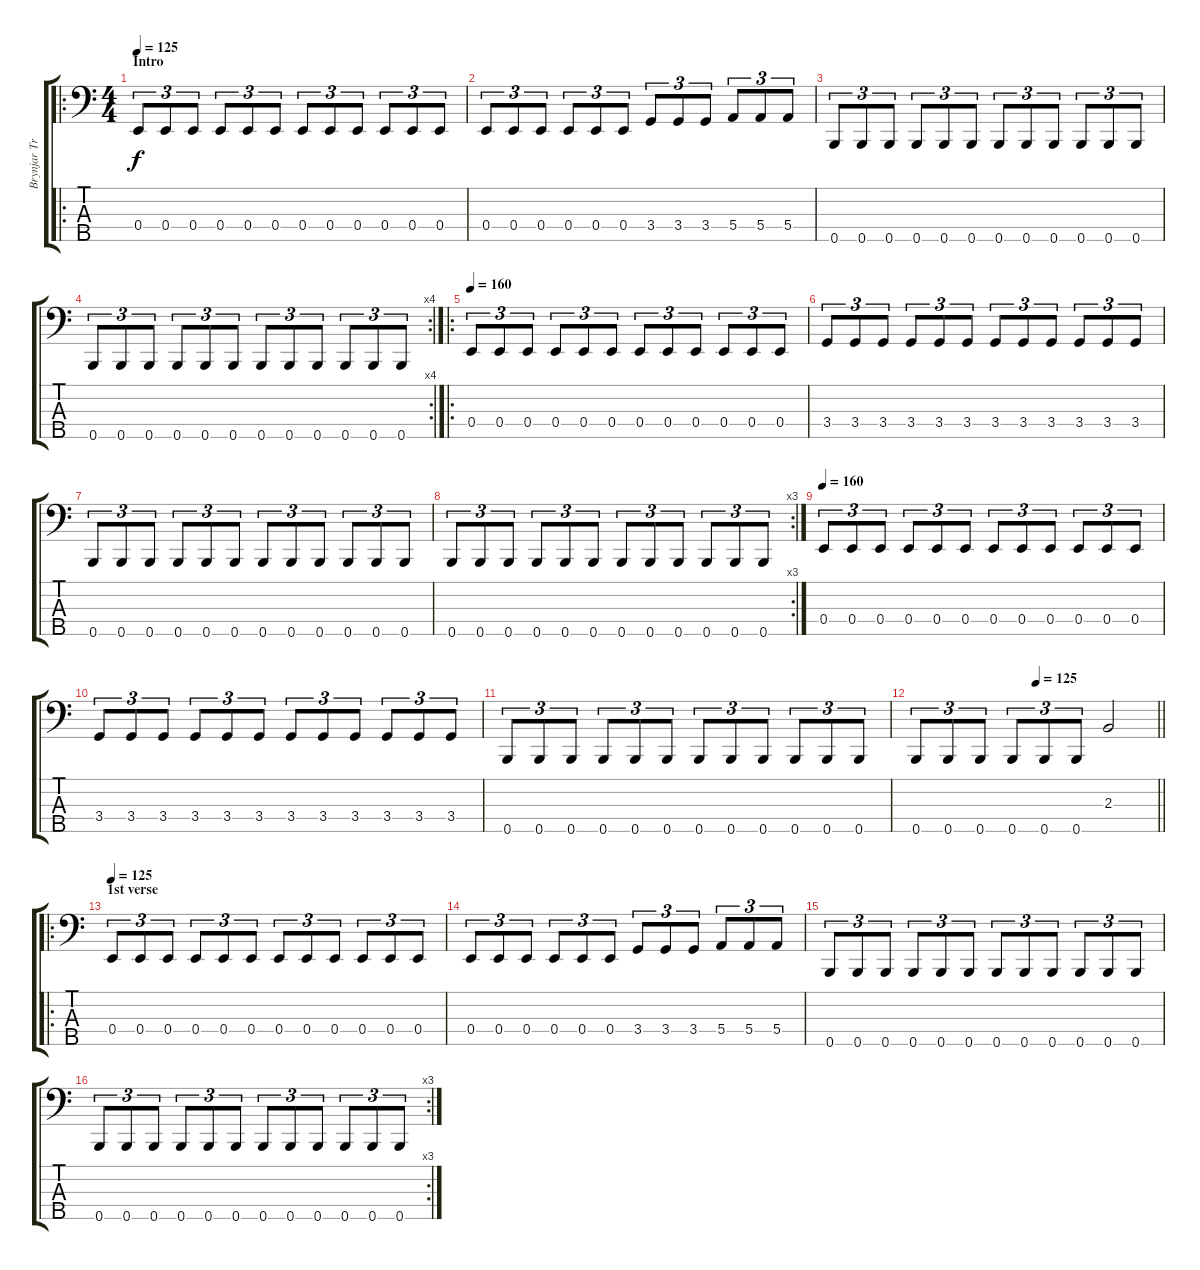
\track ("Brynjar Tristan" "Brynjar Tr") {instrument electricbasspick}
\staff {score tabs}
\tuning (G2 D2 A1 E1 B0) {hide}
\ro
\ts (4 4)
\section ("" "Intro")
\tempo 125
\clef f4
\ks c
0.4.8{tu (3 2) dy f instrument electricbasspick} 0.4.8{tu (3 2)} 0.4.8{tu (3 2)} 0.4.8{tu (3 2)} 0.4.8{tu (3 2)} 0.4.8{tu (3 2)} 0.4.8{tu (3 2)} 0.4.8{tu (3 2)} 0.4.8{tu (3 2)} 0.4.8{tu (3 2)} 0.4.8{tu (3 2)} 0.4.8{tu (3 2)} |
0.4.8{tu (3 2)} 0.4.8{tu (3 2)} 0.4.8{tu (3 2)} 0.4.8{tu (3 2)} 0.4.8{tu (3 2)} 0.4.8{tu (3 2)} 3.4.8{tu (3 2)} 3.4.8{tu (3 2)} 3.4.8{tu (3 2)} 5.4.8{tu (3 2)} 5.4.8{tu (3 2)} 5.4.8{tu (3 2)} |
0.5.8{tu (3 2)} 0.5.8{tu (3 2)} 0.5.8{tu (3 2)} 0.5.8{tu (3 2)} 0.5.8{tu (3 2)} 0.5.8{tu (3 2)} 0.5.8{tu (3 2)} 0.5.8{tu (3 2)} 0.5.8{tu (3 2)} 0.5.8{tu (3 2)} 0.5.8{tu (3 2)} 0.5.8{tu (3 2)} |
\rc 4
0.5.8{tu (3 2)} 0.5.8{tu (3 2)} 0.5.8{tu (3 2)} 0.5.8{tu (3 2)} 0.5.8{tu (3 2)} 0.5.8{tu (3 2)} 0.5.8{tu (3 2)} 0.5.8{tu (3 2)} 0.5.8{tu (3 2)} 0.5.8{tu (3 2)} 0.5.8{tu (3 2)} 0.5.8{tu (3 2)} |
\ro
\tempo 160
0.4.8{tu (3 2)} 0.4.8{tu (3 2)} 0.4.8{tu (3 2)} 0.4.8{tu (3 2)} 0.4.8{tu (3 2)} 0.4.8{tu (3 2)} 0.4.8{tu (3 2)} 0.4.8{tu (3 2)} 0.4.8{tu (3 2)} 0.4.8{tu (3 2)} 0.4.8{tu (3 2)} 0.4.8{tu (3 2)} |
3.4.8{tu (3 2)} 3.4.8{tu (3 2)} 3.4.8{tu (3 2)} 3.4.8{tu (3 2)} 3.4.8{tu (3 2)} 3.4.8{tu (3 2)} 3.4.8{tu (3 2)} 3.4.8{tu (3 2)} 3.4.8{tu (3 2)} 3.4.8{tu (3 2)} 3.4.8{tu (3 2)} 3.4.8{tu (3 2)} |
0.5.8{tu (3 2)} 0.5.8{tu (3 2)} 0.5.8{tu (3 2)} 0.5.8{tu (3 2)} 0.5.8{tu (3 2)} 0.5.8{tu (3 2)} 0.5.8{tu (3 2)} 0.5.8{tu (3 2)} 0.5.8{tu (3 2)} 0.5.8{tu (3 2)} 0.5.8{tu (3 2)} 0.5.8{tu (3 2)} |
\rc 3
0.5.8{tu (3 2)} 0.5.8{tu (3 2)} 0.5.8{tu (3 2)} 0.5.8{tu (3 2)} 0.5.8{tu (3 2)} 0.5.8{tu (3 2)} 0.5.8{tu (3 2)} 0.5.8{tu (3 2)} 0.5.8{tu (3 2)} 0.5.8{tu (3 2)} 0.5.8{tu (3 2)} 0.5.8{tu (3 2)} |
\tempo 160
0.4.8{tu (3 2)} 0.4.8{tu (3 2)} 0.4.8{tu (3 2)} 0.4.8{tu (3 2)} 0.4.8{tu (3 2)} 0.4.8{tu (3 2)} 0.4.8{tu (3 2)} 0.4.8{tu (3 2)} 0.4.8{tu (3 2)} 0.4.8{tu (3 2)} 0.4.8{tu (3 2)} 0.4.8{tu (3 2)} |
3.4.8{tu (3 2)} 3.4.8{tu (3 2)} 3.4.8{tu (3 2)} 3.4.8{tu (3 2)} 3.4.8{tu (3 2)} 3.4.8{tu (3 2)} 3.4.8{tu (3 2)} 3.4.8{tu (3 2)} 3.4.8{tu (3 2)} 3.4.8{tu (3 2)} 3.4.8{tu (3 2)} 3.4.8{tu (3 2)} |
0.5.8{tu (3 2)} 0.5.8{tu (3 2)} 0.5.8{tu (3 2)} 0.5.8{tu (3 2)} 0.5.8{tu (3 2)} 0.5.8{tu (3 2)} 0.5.8{tu (3 2)} 0.5.8{tu (3 2)} 0.5.8{tu (3 2)} 0.5.8{tu (3 2)} 0.5.8{tu (3 2)} 0.5.8{tu (3 2)} |
\tempo (125 0.5)
\barLineRight lightlight
0.5.8{tu (3 2)} 0.5.8{tu (3 2)} 0.5.8{tu (3 2)} 0.5.8{tu (3 2)} 0.5.8{tu (3 2)} 0.5.8{tu (3 2)} 2.3.2 |
\ro
\section ("" "1st verse")
\tempo 125
0.4.8{tu (3 2)} 0.4.8{tu (3 2)} 0.4.8{tu (3 2)} 0.4.8{tu (3 2)} 0.4.8{tu (3 2)} 0.4.8{tu (3 2)} 0.4.8{tu (3 2)} 0.4.8{tu (3 2)} 0.4.8{tu (3 2)} 0.4.8{tu (3 2)} 0.4.8{tu (3 2)} 0.4.8{tu (3 2)} |
0.4.8{tu (3 2)} 0.4.8{tu (3 2)} 0.4.8{tu (3 2)} 0.4.8{tu (3 2)} 0.4.8{tu (3 2)} 0.4.8{tu (3 2)} 3.4.8{tu (3 2)} 3.4.8{tu (3 2)} 3.4.8{tu (3 2)} 5.4.8{tu (3 2)} 5.4.8{tu (3 2)} 5.4.8{tu (3 2)} |
0.5.8{tu (3 2)} 0.5.8{tu (3 2)} 0.5.8{tu (3 2)} 0.5.8{tu (3 2)} 0.5.8{tu (3 2)} 0.5.8{tu (3 2)} 0.5.8{tu (3 2)} 0.5.8{tu (3 2)} 0.5.8{tu (3 2)} 0.5.8{tu (3 2)} 0.5.8{tu (3 2)} 0.5.8{tu (3 2)} |
\rc 3
0.5.8{tu (3 2)} 0.5.8{tu (3 2)} 0.5.8{tu (3 2)} 0.5.8{tu (3 2)} 0.5.8{tu (3 2)} 0.5.8{tu (3 2)} 0.5.8{tu (3 2)} 0.5.8{tu (3 2)} 0.5.8{tu (3 2)} 0.5.8{tu (3 2)} 0.5.8{tu (3 2)} 0.5.8{tu (3 2)}
